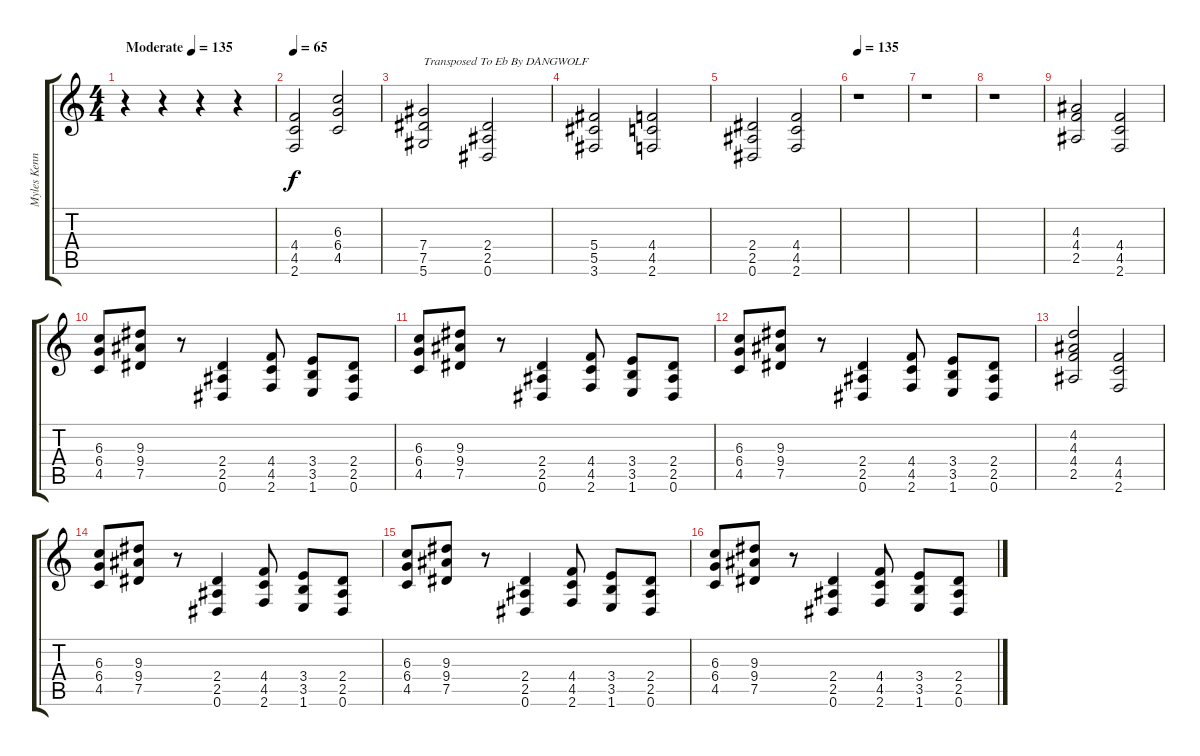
\track ("Myles Kennedy" "Myles Kenn") {instrument distortionguitar}
\staff {score tabs}
\tuning (Eb4 Bb3 Gb3 Db3 Ab2 Eb2) {hide}
\ts (4 4)
\tempo (135 "Moderate")
\clef g2
\ks c
r.4{dy f instrument distortionguitar} r.4 r.4 r.4 |
\tempo 65
(4.4 4.5 2.6).2 (6.3 6.4 4.5).2 |
(7.4 7.5 5.6).2{txt "Transposed To Eb By DANGWOLF"} (2.4 2.5 0.6).2 |
(5.4 5.5 3.6).2 (4.4 4.5 2.6).2 |
(2.4 2.5 0.6).2 (4.4 4.5 2.6).2 |
\tempo 135
r.1 |
r.1 |
r.1 |
(4.3 4.4 2.5).2 (4.4 4.5 2.6).2 |
(6.3 6.4 4.5).8 (9.3 9.4 7.5).8 r.8 (2.4 2.5 0.6).4 (4.4 4.5 2.6).8 (3.4 3.5 1.6).8 (2.4 2.5 0.6).8 |
(6.3 6.4 4.5).8 (9.3 9.4 7.5).8 r.8 (2.4 2.5 0.6).4 (4.4 4.5 2.6).8 (3.4 3.5 1.6).8 (2.4 2.5 0.6).8 |
(6.3 6.4 4.5).8 (9.3 9.4 7.5).8 r.8 (2.4 2.5 0.6).4 (4.4 4.5 2.6).8 (3.4 3.5 1.6).8 (2.4 2.5 0.6).8 |
(4.2 4.3 4.4 2.5).2 (4.4 4.5 2.6).2 |
(6.3 6.4 4.5).8 (9.3 9.4 7.5).8 r.8 (2.4 2.5 0.6).4 (4.4 4.5 2.6).8 (3.4 3.5 1.6).8 (2.4 2.5 0.6).8 |
(6.3 6.4 4.5).8 (9.3 9.4 7.5).8 r.8 (2.4 2.5 0.6).4 (4.4 4.5 2.6).8 (3.4 3.5 1.6).8 (2.4 2.5 0.6).8 |
(6.3 6.4 4.5).8 (9.3 9.4 7.5).8 r.8 (2.4 2.5 0.6).4 (4.4 4.5 2.6).8 (3.4 3.5 1.6).8 (2.4 2.5 0.6).8
